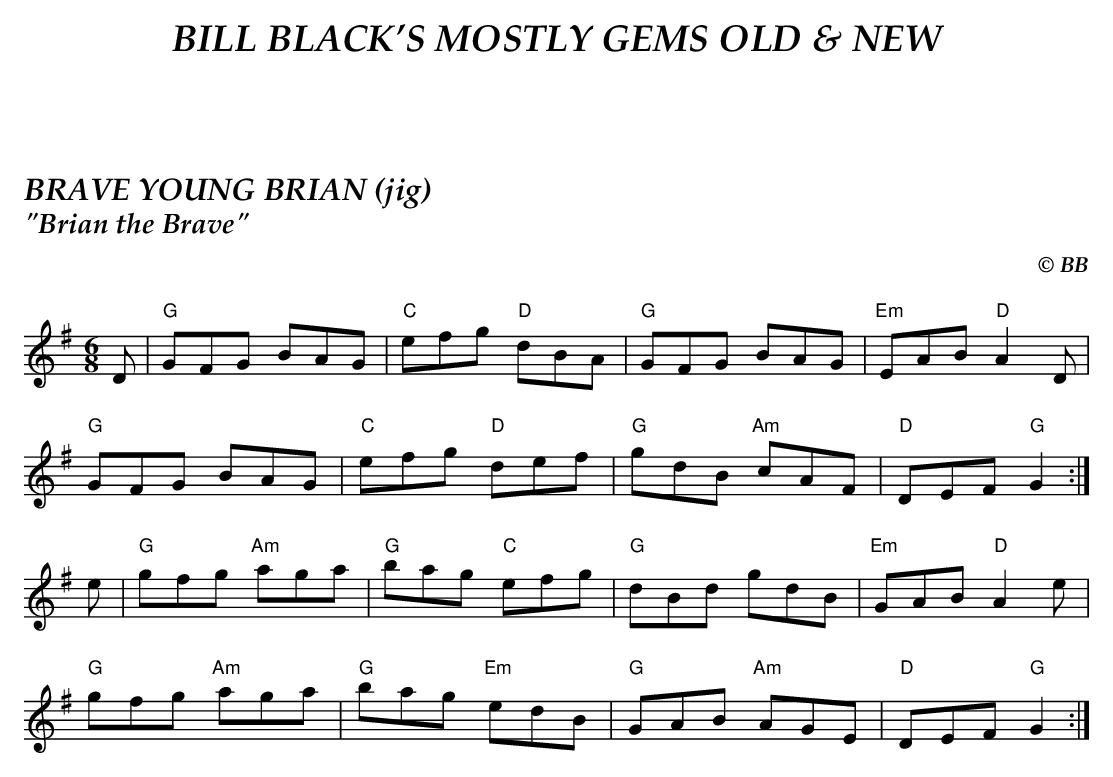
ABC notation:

X:1
T:BRAVE YOUNG BRIAN (jig)
T:"Brian the Brave"
C:© BB
Q:1/4=160
M:6/8
L:1/8
K:G
D|"G"GFG BAG|"C"efg "D"dBA|"G"GFG BAG|"Em"EAB "D"A2 D|
"G"GFG BAG|"C"efg "D"def|"G"gdB "Am"cAF|"D"DEF "G"G2 :|
e|"G"gfg "Am"aga|"G"bag "C"efg|"G"dBd gdB|"Em"GAB "D"A2 e|
"G"gfg "Am"aga|"G"bag "Em"edB|"G"GAB "Am"AGE|"D"DEF "G"G2 :|
